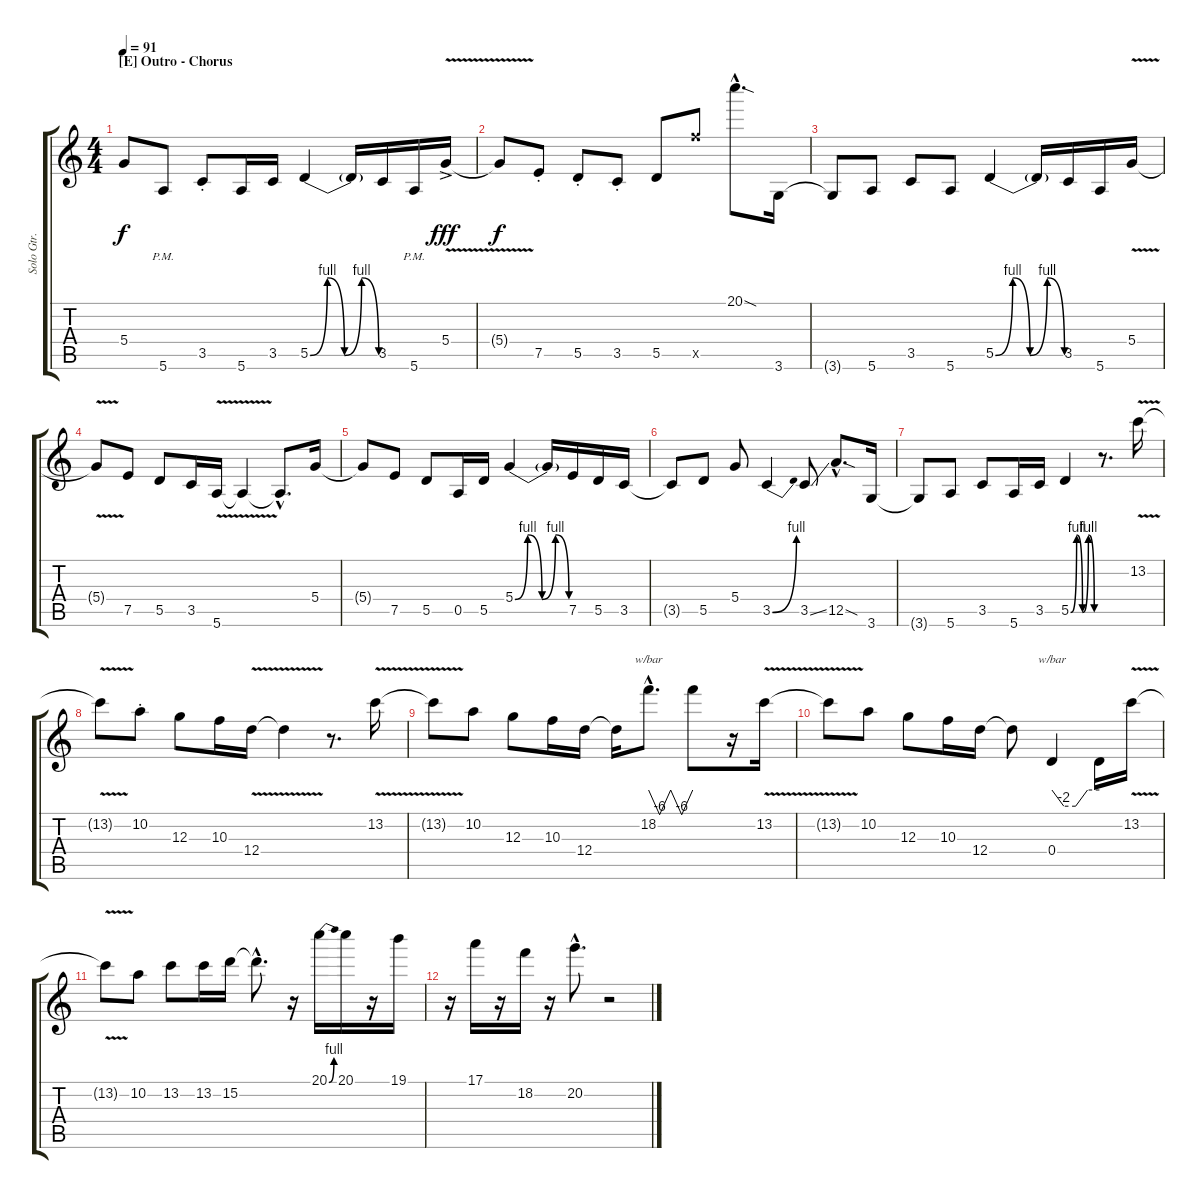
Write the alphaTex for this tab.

\track ("Solo Gtr." "Solo Gtr.") {instrument distortionguitar}
\staff {score tabs}
\tuning (E4 B3 G3 D3 A2 E2) {hide}
\ts (4 4)
\section ("" "[E] Outro - Chorus")
\tempo 91
\clef g2
\ks c
5.4{t}.8{dy f} 5.6{pm}.8 3.5{st}.8 5.6.16 3.5.16 5.5{be (custom 0 0 15 4 30 0 45 4 60 0)}.4 5.5{t}.16 3.5.16 5.6{pm}.16 5.4{v ac}.16{dy fff} |
5.4{t}.8{dy f} 7.5{st}.8 5.5{st}.8 3.5{st}.8 5.5.8 20.5{x}.8 20.1{sod hac}.8{d} 3.6.16 |
3.6{t}.8 5.6.8 3.5.8 5.6.8 5.5{be (custom 0 0 15 4 30 0 45 4 60 0)}.4 5.5{t}.16 3.5.16 5.6.16 5.4{v}.16 |
5.4{t}.8 7.5.8 5.5.8 3.5.16 5.6{v}.16 5.6{t}.4 5.6{hac t}.8{d} 5.4.16 |
5.4{t}.8 7.5.8 5.5.8 0.5.16 5.5.16 5.4{be (custom 0 0 14 4 30 0 45 4 60 0)}.4 5.4{t}.16 7.5.16 5.5.16 3.5.16 |
3.5{t}.8 5.5.8 5.4.8 3.5{be (bend 0 0 60 4)}.4 3.5{ss}.8 12.5{sod hac}.8{d} 3.6.16 |
3.6{t}.8 5.6.8 3.5.8 5.6.16 3.5.16 5.5{be (custom 0 0 15 4 30 0 45 4 60 0)}.4 r.8{d} 13.2{v}.16 |
13.2{t}.8 10.2{st}.8 12.3.8 10.3.16 12.4{v}.16 12.4{t}.4 r.8{d} 13.2{v}.16 |
13.2{t}.8 10.2.8 12.3.8 10.3.16 12.4.16 12.4{t}.16 18.2{hac}.8{d tbe (custom default 0 0 15 -24 30 0 45 -24 60 0)} 18.2{t}.8 r.16 13.2{v}.16 |
13.2{t}.8 10.2.8 12.3.8 10.3.16 12.4.16 12.4{t}.8 0.4.4{tbe (custom default 0 0 15 -8 30 -8 45 0 60 0)} 0.4{t}.16 13.2{v}.16 |
13.2{t}.8 10.2.8 13.2.8 13.2.16 15.2.16 15.2{hac t}.8{d} r.16 20.1{be (bend 0 0 60 4)}.16 20.1.16 r.16 19.1.16 |
r.16 17.1.16 r.16 18.2.16 r.16 20.2{hac}.8{d} r.2
